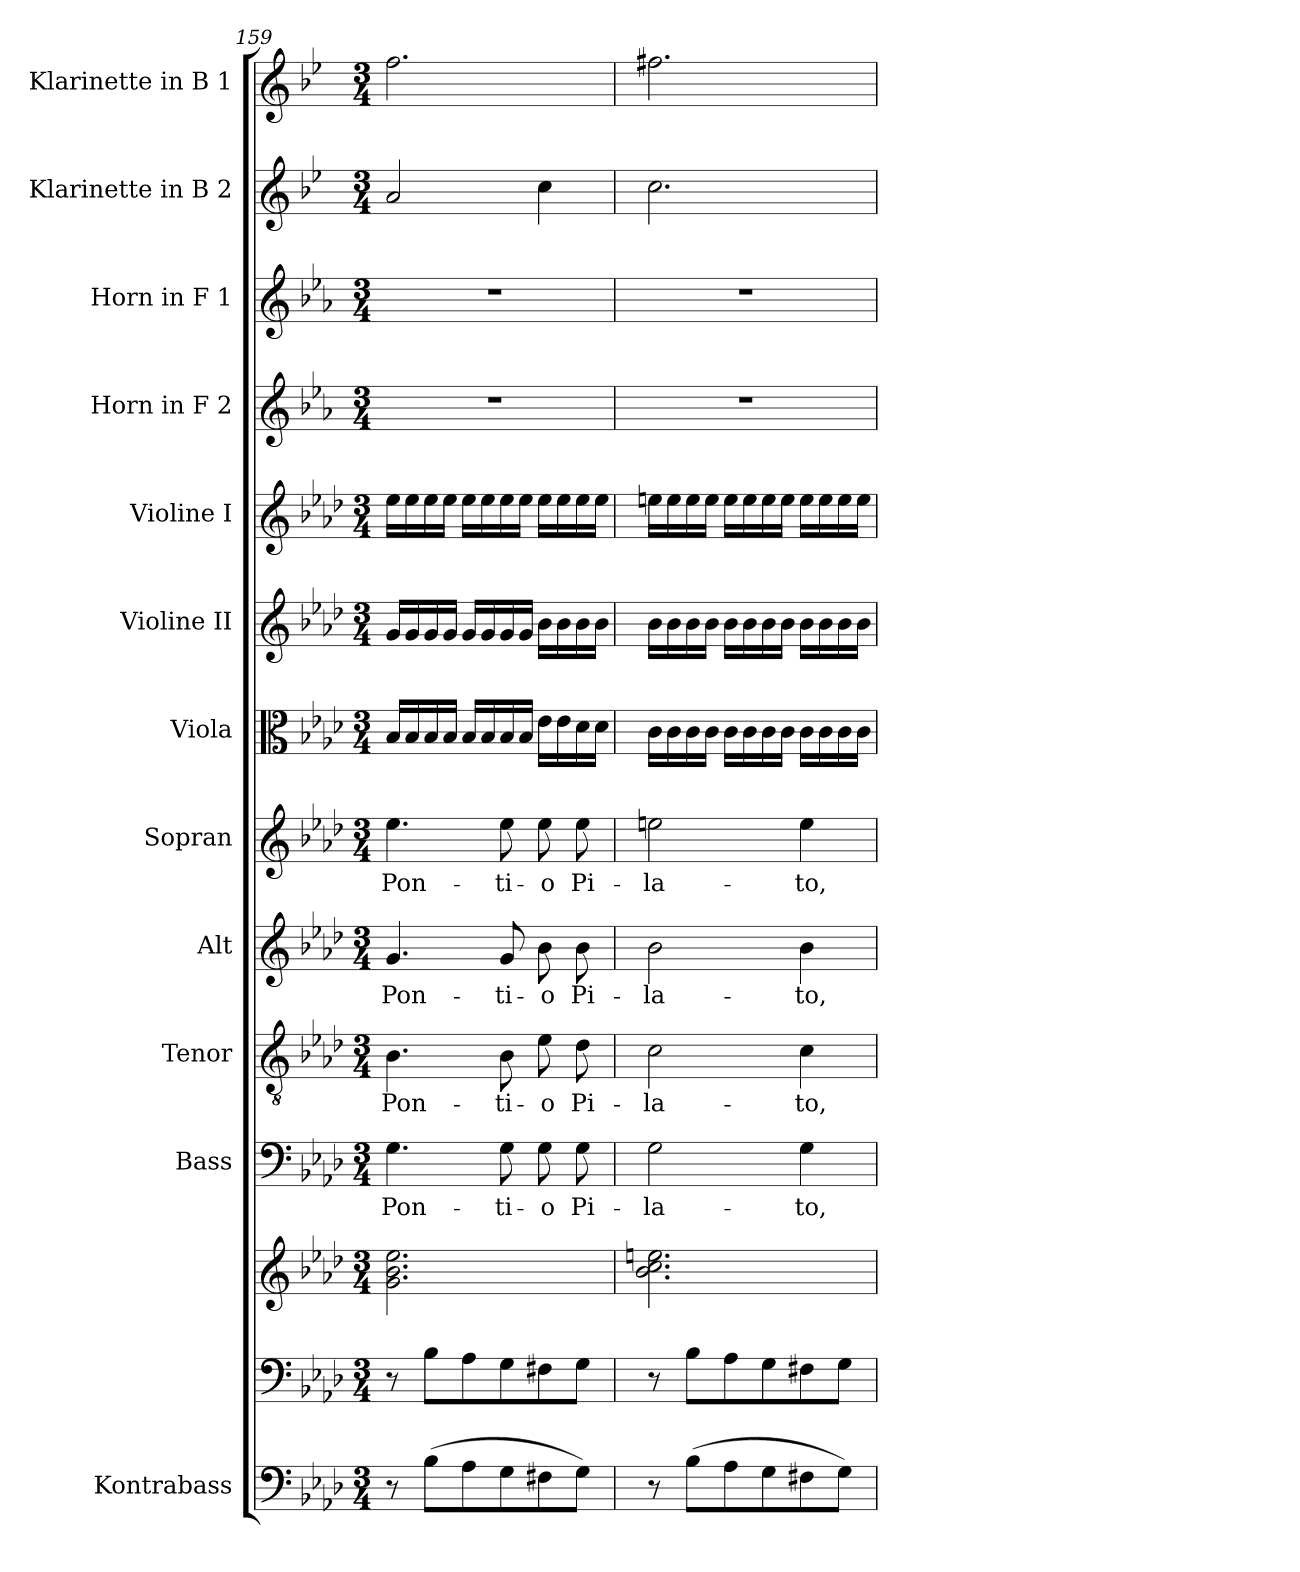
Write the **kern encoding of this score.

**kern	**kern	**kern	**kern	**text	**kern	**text	**kern	**text	**kern	**text	**kern	**kern	**kern	**kern	**kern	**kern	**kern
*part13	*part12	*part12	*part11	*part11	*part10	*part10	*part9	*part9	*part8	*part8	*part7	*part6	*part5	*part4	*part3	*part2	*part1
*staff14	*staff13	*staff12	*staff11	*staff11	*staff10	*staff10	*staff9	*staff9	*staff8	*staff8	*staff7	*staff6	*staff5	*staff4	*staff3	*staff2	*staff1
*I"Kontrabass	*	*	*I"Bass	*	*I"Tenor	*	*I"Alt	*	*I"Sopran	*	*I"Viola	*I"Violine II	*I"Violine I	*I"Horn in F 2	*I"Horn in F 1	*I"Klarinette in B 2	*I"Klarinette in B 1
*I'Kb.	*	*	*I'B	*	*I'T	*	*I'A	*	*I'S	*	*I'Vla.	*I'Vl. II	*I'Vl. I	*I'Hrn. 2	*I'Hrn. 1	*	*
*clefF4	*clefF4	*clefG2	*clefF4	*	*clefGv2	*	*clefG2	*	*clefG2	*	*clefC3	*clefG2	*clefG2	*clefG2	*clefG2	*clefG2	*clefG2
*ITrd7c12	*	*	*	*	*	*	*	*	*	*	*	*	*	*ITrd4c7	*ITrd4c7	*ITrd1c2	*ITrd1c2
*k[b-e-a-d-]	*k[b-e-a-d-]	*k[b-e-a-d-]	*k[b-e-a-d-]	*	*k[b-e-a-d-]	*	*k[b-e-a-d-]	*	*k[b-e-a-d-]	*	*k[b-e-a-d-]	*k[b-e-a-d-]	*k[b-e-a-d-]	*k[b-e-a-d-]	*k[b-e-a-d-]	*k[b-e-a-d-]	*k[b-e-a-d-]
*A-:	*A-:	*A-:	*A-:	*	*A-:	*	*A-:	*	*A-:	*	*A-:	*A-:	*A-:	*A-:	*A-:	*A-:	*A-:
*M3/4	*M3/4	*M3/4	*M3/4	*	*M3/4	*	*M3/4	*	*M3/4	*	*M3/4	*M3/4	*M3/4	*M3/4	*M3/4	*M3/4	*M3/4
=159	=159	=159	=159	=159	=159	=159	=159	=159	=159	=159	=159	=159	=159	=159	=159	=159	=159
!	!	!	!	!LO:LY:b	!	!LO:LY:b	!	!LO:LY:b	!	!LO:LY:b	!	!	!	!	!	!	!
8r	8r	2.g\ 2.b-\ 2.ee-\	4.G\	Pon-	4.B-\	Pon-	4.g/	Pon-	4.ee-\	Pon-	16B-/LL	16g/LL	16ee-\LL	2.r	2.r	2g/	2.ee-\
.	.	.	.	.	.	.	.	.	.	.	16B-/	16g/	16ee-\	.	.	.	.
(>8BB-\L	8B-\L	.	.	.	.	.	.	.	.	.	16B-/	16g/	16ee-\	.	.	.	.
.	.	.	.	.	.	.	.	.	.	.	16B-/JJ	16g/JJ	16ee-\JJ	.	.	.	.
8AA-\	8A-\	.	.	.	.	.	.	.	.	.	16B-/LL	16g/LL	16ee-\LL	.	.	.	.
.	.	.	.	.	.	.	.	.	.	.	16B-/	16g/	16ee-\	.	.	.	.
!	!	!	!	!LO:LY:b	!	!LO:LY:b	!	!LO:LY:b	!	!LO:LY:b	!	!	!	!	!	!	!
8GG\	8G\	.	8G\	-ti-	8B-\	-ti-	8g/	-ti-	8ee-\	-ti-	16B-/	16g/	16ee-\	.	.	.	.
.	.	.	.	.	.	.	.	.	.	.	16B-/JJ	16g/JJ	16ee-\JJ	.	.	.	.
!	!	!	!	!LO:LY:b	!	!LO:LY:b	!	!LO:LY:b	!	!LO:LY:b	!	!	!	!	!	!	!
8FF#X\	8F#X\	.	8G\	-o	8e-\	-o	8b-\	-o	8ee-\	-o	16e-\LL	16b-\LL	16ee-\LL	.	.	4b-\	.
.	.	.	.	.	.	.	.	.	.	.	16e-\	16b-\	16ee-\	.	.	.	.
!	!	!	!	!LO:LY:b	!	!LO:LY:b	!	!LO:LY:b	!	!LO:LY:b	!	!	!	!	!	!	!
8GG\J)	8G\J	.	8G\	Pi-	8d-\	Pi-	8b-\	Pi-	8ee-\	Pi-	16d-\	16b-\	16ee-\	.	.	.	.
.	.	.	.	.	.	.	.	.	.	.	16d-\JJ	16b-\JJ	16ee-\JJ	.	.	.	.
=160	=160	=160	=160	=160	=160	=160	=160	=160	=160	=160	=160	=160	=160	=160	=160	=160	=160
!	!	!	!	!LO:LY:b	!	!LO:LY:b	!	!LO:LY:b	!	!LO:LY:b	!	!	!	!	!	!	!
8r	8r	2.b-\ 2.cc\ 2.een\	2G\	-la-	2c\	-la-	2b-\	-la-	2een\	-la-	16c\LL	16b-\LL	16een\LL	2.r	2.r	2.b-\	2.een\
.	.	.	.	.	.	.	.	.	.	.	16c\	16b-\	16ee\	.	.	.	.
(>8BB-\L	8B-\L	.	.	.	.	.	.	.	.	.	16c\	16b-\	16ee\	.	.	.	.
.	.	.	.	.	.	.	.	.	.	.	16c\JJ	16b-\JJ	16ee\JJ	.	.	.	.
8AA-\	8A-\	.	.	.	.	.	.	.	.	.	16c\LL	16b-\LL	16ee\LL	.	.	.	.
.	.	.	.	.	.	.	.	.	.	.	16c\	16b-\	16ee\	.	.	.	.
8GG\	8G\	.	.	.	.	.	.	.	.	.	16c\	16b-\	16ee\	.	.	.	.
.	.	.	.	.	.	.	.	.	.	.	16c\JJ	16b-\JJ	16ee\JJ	.	.	.	.
!	!	!	!	!LO:LY:b	!	!LO:LY:b	!	!LO:LY:b	!	!LO:LY:b	!	!	!	!	!	!	!
8FF#X\	8F#X\	.	4G\	-to,	4c\	-to,	4b-\	-to,	4ee\	-to,	16c\LL	16b-\LL	16ee\LL	.	.	.	.
.	.	.	.	.	.	.	.	.	.	.	16c\	16b-\	16ee\	.	.	.	.
8GG\J)	8G\J	.	.	.	.	.	.	.	.	.	16c\	16b-\	16ee\	.	.	.	.
.	.	.	.	.	.	.	.	.	.	.	16c\JJ	16b-\JJ	16ee\JJ	.	.	.	.
=	=	=	=	=	=	=	=	=	=	=	=	=	=	=	=	=	=
*-	*-	*-	*-	*-	*-	*-	*-	*-	*-	*-	*-	*-	*-	*-	*-	*-	*-
